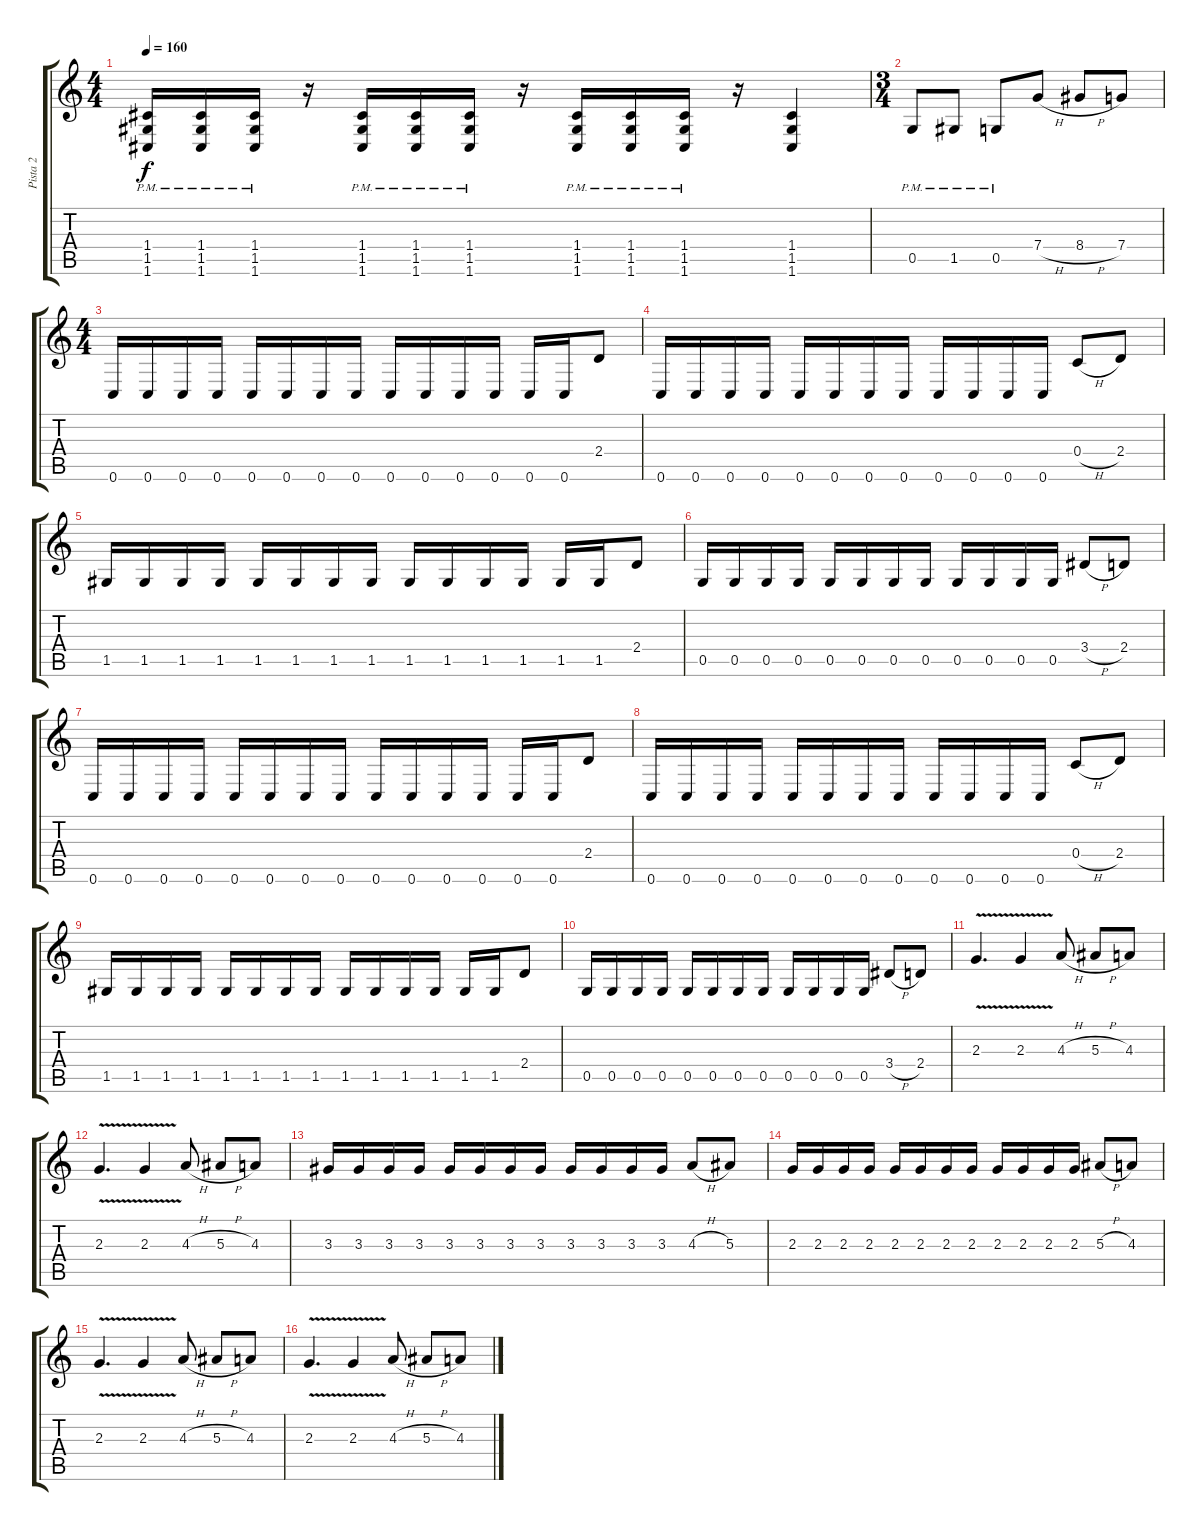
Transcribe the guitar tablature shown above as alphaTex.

\track ("Pista 2" "Pista 2") {instrument distortionguitar}
\staff {score tabs}
\tuning (D4 A3 F3 C3 G2 C2) {hide}
\ts (4 4)
\tempo 160
\clef g2
\ks c
(1.4{pm} 1.5{pm} 1.6{pm}).16{dy f} (1.4{pm} 1.5{pm} 1.6{pm}).16 (1.4{pm} 1.5{pm} 1.6{pm}).16 r.16 (1.4{pm} 1.5{pm} 1.6{pm}).16 (1.4{pm} 1.5{pm} 1.6{pm}).16 (1.4{pm} 1.5{pm} 1.6{pm}).16 r.16 (1.4{pm} 1.5{pm} 1.6{pm}).16 (1.4{pm} 1.5{pm} 1.6{pm}).16 (1.4{pm} 1.5{pm} 1.6{pm}).16 r.16 (1.4 1.5 1.6).4 |
\ts (3 4)
0.5{pm}.8 1.5{pm}.8 0.5{pm}.8 7.4{h}.8 8.4{h}.8 7.4.8 |
\ts (4 4)
0.6.16 0.6.16 0.6.16 0.6.16 0.6.16 0.6.16 0.6.16 0.6.16 0.6.16 0.6.16 0.6.16 0.6.16 0.6.16 0.6.16 2.4.8 |
0.6.16 0.6.16 0.6.16 0.6.16 0.6.16 0.6.16 0.6.16 0.6.16 0.6.16 0.6.16 0.6.16 0.6.16 0.4{h}.8 2.4.8 |
1.5.16 1.5.16 1.5.16 1.5.16 1.5.16 1.5.16 1.5.16 1.5.16 1.5.16 1.5.16 1.5.16 1.5.16 1.5.16 1.5.16 2.4.8 |
0.5.16 0.5.16 0.5.16 0.5.16 0.5.16 0.5.16 0.5.16 0.5.16 0.5.16 0.5.16 0.5.16 0.5.16 3.4{h}.8 2.4.8 |
0.6.16 0.6.16 0.6.16 0.6.16 0.6.16 0.6.16 0.6.16 0.6.16 0.6.16 0.6.16 0.6.16 0.6.16 0.6.16 0.6.16 2.4.8 |
0.6.16 0.6.16 0.6.16 0.6.16 0.6.16 0.6.16 0.6.16 0.6.16 0.6.16 0.6.16 0.6.16 0.6.16 0.4{h}.8 2.4.8 |
1.5.16 1.5.16 1.5.16 1.5.16 1.5.16 1.5.16 1.5.16 1.5.16 1.5.16 1.5.16 1.5.16 1.5.16 1.5.16 1.5.16 2.4.8 |
0.5.16 0.5.16 0.5.16 0.5.16 0.5.16 0.5.16 0.5.16 0.5.16 0.5.16 0.5.16 0.5.16 0.5.16 3.4{h}.8 2.4.8 |
2.3{v}.4{d} 2.3{v}.4 4.3{h}.8 5.3{h}.8 4.3.8 |
2.3{v}.4{d} 2.3{v}.4 4.3{h}.8 5.3{h}.8 4.3.8 |
3.3.16 3.3.16 3.3.16 3.3.16 3.3.16 3.3.16 3.3.16 3.3.16 3.3.16 3.3.16 3.3.16 3.3.16 4.3{h}.8 5.3.8 |
2.3.16 2.3.16 2.3.16 2.3.16 2.3.16 2.3.16 2.3.16 2.3.16 2.3.16 2.3.16 2.3.16 2.3.16 5.3{h}.8 4.3.8 |
2.3{v}.4{d} 2.3{v}.4 4.3{h}.8 5.3{h}.8 4.3.8 |
2.3{v}.4{d} 2.3{v}.4 4.3{h}.8 5.3{h}.8 4.3.8
